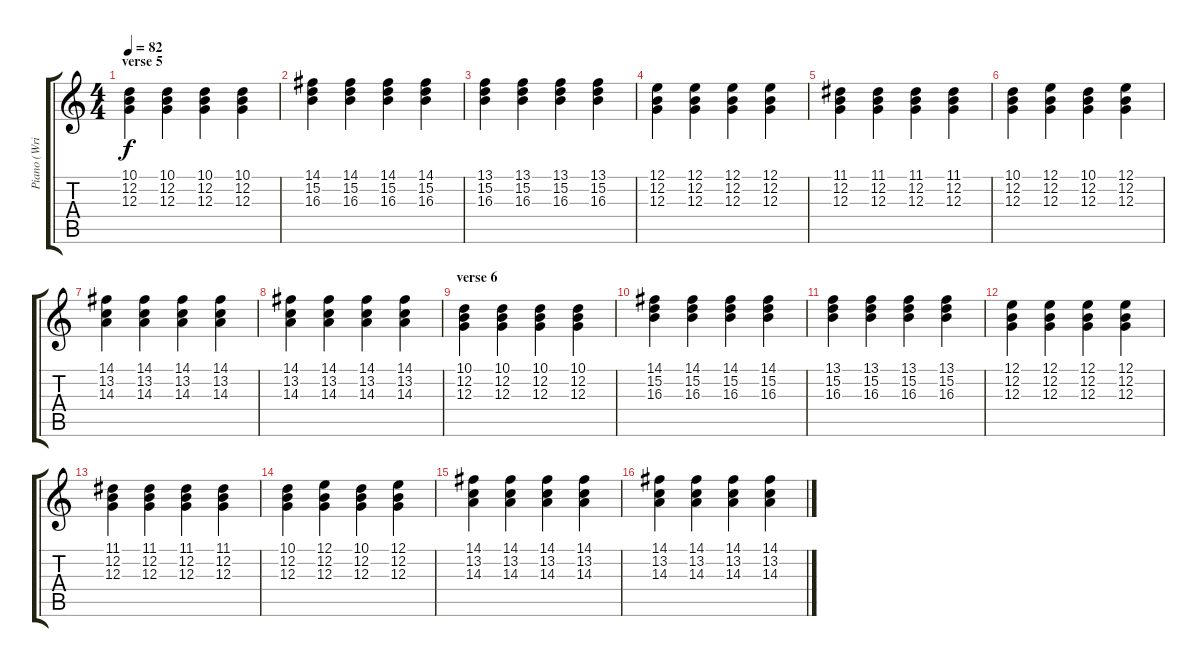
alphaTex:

\track ("Piano (Wright)" "Piano (Wri") {instrument acousticgrandpiano}
\staff {score tabs}
\tuning (E4 B3 G3 D3 A2 E2) {hide}
\ts (4 4)
\section ("" "verse 5")
\tempo 82
\clef g2
\ks c
(10.1 12.2 12.3).4{dy f} (10.1 12.2 12.3).4 (10.1 12.2 12.3).4 (10.1 12.2 12.3).4 |
(14.1 15.2 16.3).4 (14.1 15.2 16.3).4 (14.1 15.2 16.3).4 (14.1 15.2 16.3).4 |
(13.1 15.2 16.3).4 (13.1 15.2 16.3).4 (13.1 15.2 16.3).4 (13.1 15.2 16.3).4 |
(12.1 12.2 12.3).4 (12.1 12.2 12.3).4 (12.1 12.2 12.3).4 (12.1 12.2 12.3).4 |
(11.1 12.2 12.3).4 (11.1 12.2 12.3).4 (11.1 12.2 12.3).4 (11.1 12.2 12.3).4 |
(10.1 12.2 12.3).4 (12.1 12.2 12.3).4 (10.1 12.2 12.3).4 (12.1 12.2 12.3).4 |
(14.1 13.2 14.3).4 (14.1 13.2 14.3).4 (14.1 13.2 14.3).4 (14.1 13.2 14.3).4 |
(14.1 13.2 14.3).4 (14.1 13.2 14.3).4 (14.1 13.2 14.3).4 (14.1 13.2 14.3).4 |
\section ("" "verse 6")
(10.1 12.2 12.3).4 (10.1 12.2 12.3).4 (10.1 12.2 12.3).4 (10.1 12.2 12.3).4 |
(14.1 15.2 16.3).4 (14.1 15.2 16.3).4 (14.1 15.2 16.3).4 (14.1 15.2 16.3).4 |
(13.1 15.2 16.3).4 (13.1 15.2 16.3).4 (13.1 15.2 16.3).4 (13.1 15.2 16.3).4 |
(12.1 12.2 12.3).4 (12.1 12.2 12.3).4 (12.1 12.2 12.3).4 (12.1 12.2 12.3).4 |
(11.1 12.2 12.3).4 (11.1 12.2 12.3).4 (11.1 12.2 12.3).4 (11.1 12.2 12.3).4 |
(10.1 12.2 12.3).4 (12.1 12.2 12.3).4 (10.1 12.2 12.3).4 (12.1 12.2 12.3).4 |
(14.1 13.2 14.3).4 (14.1 13.2 14.3).4 (14.1 13.2 14.3).4 (14.1 13.2 14.3).4 |
(14.1 13.2 14.3).4 (14.1 13.2 14.3).4 (14.1 13.2 14.3).4 (14.1 13.2 14.3).4
